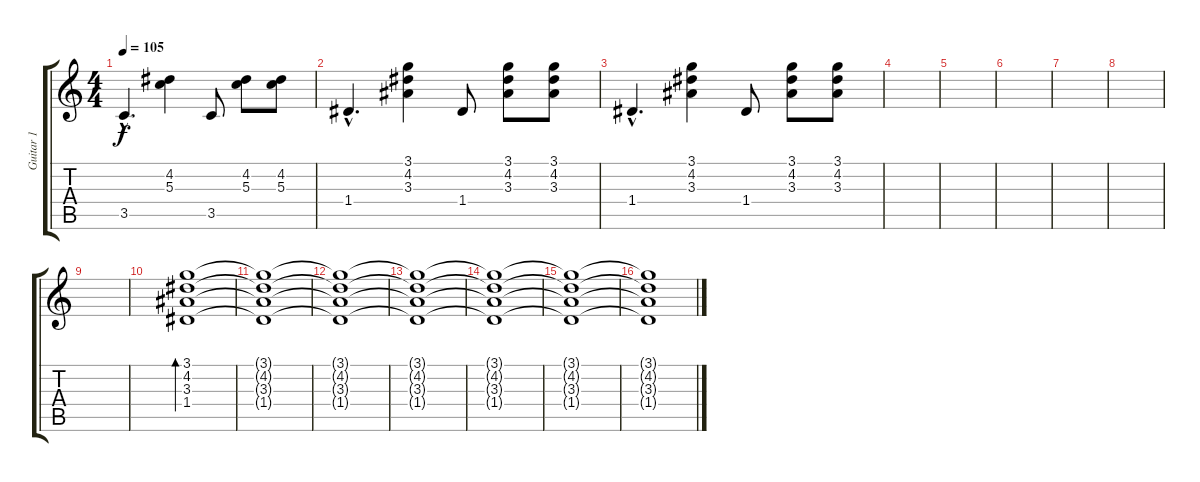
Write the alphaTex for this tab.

\track ("Guitar 1" "Guitar 1") {instrument acousticguitarnylon}
\staff {score tabs}
\tuning (E4 B3 G3 D3 A2 E2) {hide}
\ts (4 4)
\tempo 105
\clef g2
\ks c
3.5{hac}.4{d dy f} (4.2 5.3).4 3.5.8 (4.2 5.3).8 (4.2 5.3).8 |
1.4{hac}.4{d} (3.1 4.2 3.3).4 1.4.8 (3.1 4.2 3.3).8 (3.1 4.2 3.3).8 |
1.4{hac}.4{d} (3.1 4.2 3.3).4 1.4.8 (3.1 4.2 3.3).8 (3.1 4.2 3.3).8 |
|
|
|
|
|
|
(3.1 4.2 3.3 1.4).1{bd 120} |
(3.1{t} 4.2{t} 3.3{t} 1.4{t}).1 |
(3.1{t} 4.2{t} 3.3{t} 1.4{t}).1 |
(3.1{t} 4.2{t} 3.3{t} 1.4{t}).1 |
(3.1{t} 4.2{t} 3.3{t} 1.4{t}).1 |
(3.1{t} 4.2{t} 3.3{t} 1.4{t}).1 |
(3.1{t} 4.2{t} 3.3{t} 1.4{t}).1
